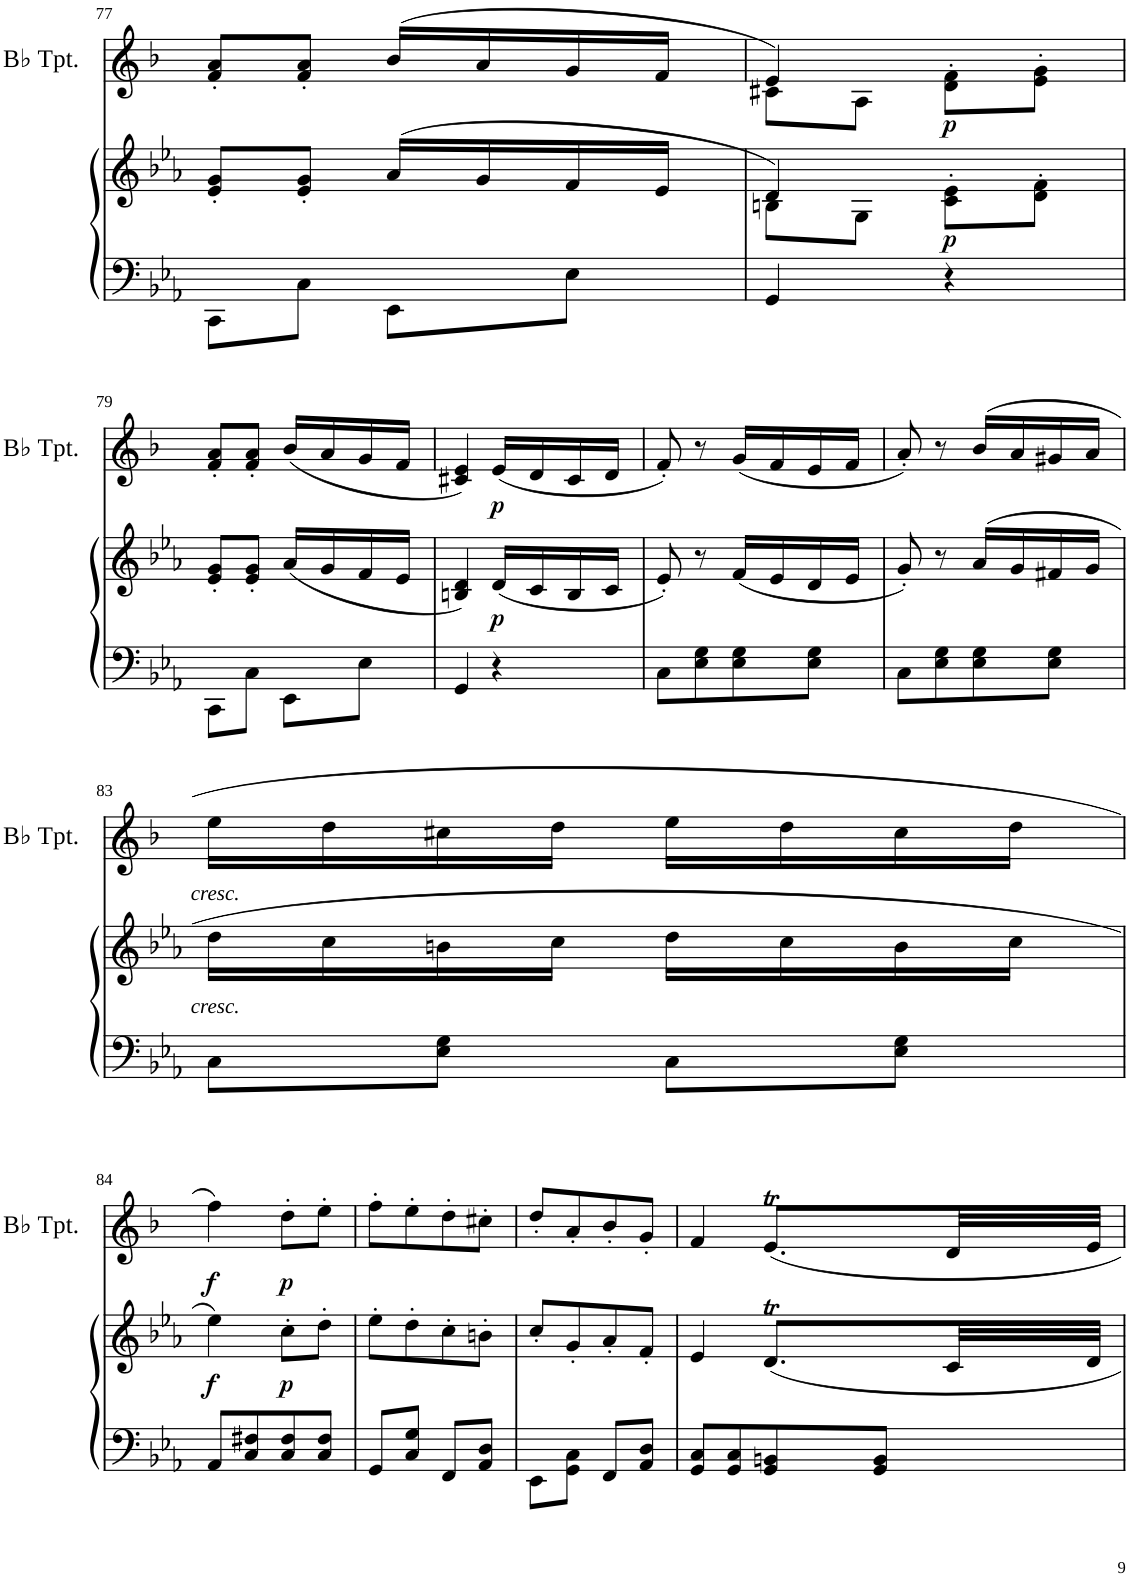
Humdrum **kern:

**kern	**kern	**dynam	**kern	**dynam
*part2	*part2	*part2	*part1	*part1
*staff3	*staff2	*staff2/3	*staff1	*staff1
*I"Piano	*	*	*I"Bb Trumpet	*
*I'Pno	*	*	*I'Bb Tpt.	*
!!LO:PB:g=z
*clefF4	*clefG2	*	*clefG2	*
*	*	*	*Trd1c2	*
*k[b-e-a-]	*k[b-e-a-]	*	*k[b-]	*
*M2/4	*M2/4	*	*M2/4	*
=77	=77	=77	=77	=77
8CC\L	8e-/' 8g/'L	.	8f/' 8a/'L	.
8C\J	8e-/' 8g/'J	.	8f/' 8a/'J	.
8EE-\L	(16a-/LL	.	(16b-/LL	.
.	16g/	.	16a/	.
8E-\J	16f/	.	16g/	.
.	16e-/JJ	.	16f/JJ	.
=78	=78	=78	=78	=78
*	*^	*	*^	*
4GG/	4d/)	8Bn\L	.	4e/)	8c#X\L	.
.	.	8G\J	.	.	8A\J	.
!	!	!	!LO:DY:b	!	!	!LO:DY:b
4r	8c\'> 8e-\'>L	4ryy	p	8d\'> 8f\'>L	4ryy	p
.	8d\'> 8f\'>J	.	.	8e\'> 8g\'>J	.	.
*	*v	*v	*	*	*	*
*	*	*	*v	*v	*
!!LO:LB:g=z
=79	=79	=79	=79	=79
8CC\L	8e-/' 8g/'L	.	8f/' 8a/'L	.
8C\J	8e-/' 8g/'J	.	8f/' 8a/'J	.
8EE-\L	(16a-/LL	.	(16b-/LL	.
.	16g/	.	16a/	.
8E-\J	16f/	.	16g/	.
.	16e-/JJ	.	16f/JJ	.
=80	=80	=80	=80	=80
4GG/	4Bn/ 4d/)	.	4c#X/ 4e/)	.
!	!	!LO:DY:b	!	!LO:DY:b
4r	(16d/LL	p	(16e/LL	p
.	16c/	.	16d/	.
.	16B/	.	16c#/	.
.	16c/JJ	.	16d/JJ	.
=81	=81	=81	=81	=81
8C\L	8e-'/)	.	8f'/)	.
8E-\ 8G\	8r	.	8r	.
8E-\ 8G\	(16f/LL	.	(16g/LL	.
.	16e-/	.	16f/	.
8E-\ 8G\J	16d/	.	16e/	.
.	16e-/JJ	.	16f/JJ	.
=82	=82	=82	=82	=82
8C\L	8g'/)	.	8a'/)	.
8E-\ 8G\	8r	.	8r	.
8E-\ 8G\	(16a-/LL	.	(16b-/LL	.
.	16g/	.	16a/	.
8E-\ 8G\J	16f#X/	.	16g#X/	.
.	16g/JJ	.	16a/JJ	.
!!LO:LB:g=z
=83	=83	=83	=83	=83
!	!	!LO:DY:b	!	!LO:DY:b
8C\L	16dd\LL	other-dynamics	16ee\LL	other-dynamics
.	16cc\	.	16dd\	.
8E-\ 8G\J	16bn\	.	16cc#X\	.
.	16cc\JJ	.	16dd\JJ	.
8C\L	16dd\LL	.	16ee\LL	.
.	16cc\	.	16dd\	.
8E-\ 8G\J	16b\	.	16cc#\	.
.	16cc\JJ	.	16dd\JJ	.
!!LO:LB:g=z
=84	=84	=84	=84	=84
!	!	!LO:DY:b	!	!LO:DY:b
8AA-/L	4ee-\)	f	4ff\)	f
8C/ 8F#X/	.	.	.	.
!	!	!LO:DY:b	!	!LO:DY:b
8C/ 8F#/	8cc'\L	p	8dd'\L	p
8C/ 8F#/J	8dd'\J	.	8ee'\J	.
=85	=85	=85	=85	=85
8GG/L	8ee-'\L	.	8ff'\L	.
8C/ 8G/J	8dd'\	.	8ee'\	.
8FF/L	8cc'\	.	8dd'\	.
8AA-/ 8D/J	8bn'\J	.	8cc#X'\J	.
=86	=86	=86	=86	=86
8EE-\L	8cc'/L	.	8dd'/L	.
8GG\ 8C\J	8g'/	.	8a'/	.
8FF/L	8a-'/	.	8b-'/	.
8AA-/ 8D/J	8f'/J	.	8g'/J	.
=87	=87	=87	=87	=87
*	*^	*	*^	*
8GG/ 8C/L	4e-/	4ryy	.	4f/	4ryy	.
8GG/ 8C/	.	.	.	.	.	.
8GG/ 8BBn/	8.d/L	32e-!	.	8.e/L	32f!	.
.	.	32d!	.	.	32e!	.
.	.	32e-!	.	.	32f!	.
.	.	32d!	.	.	32e!	.
8GG/ 8BB/J	.	32e-!	.	.	32f!	.
.	.	32d!	.	.	32e!	.
.	32c/LL	16ryy	.	32d/LL	16ryy	.
.	32d/JJJ	.	.	32e/JJJ	.	.
*	*v	*v	*	*	*	*
*	*	*	*v	*v	*
=	=	=	=	=
*-	*-	*-	*-	*-
